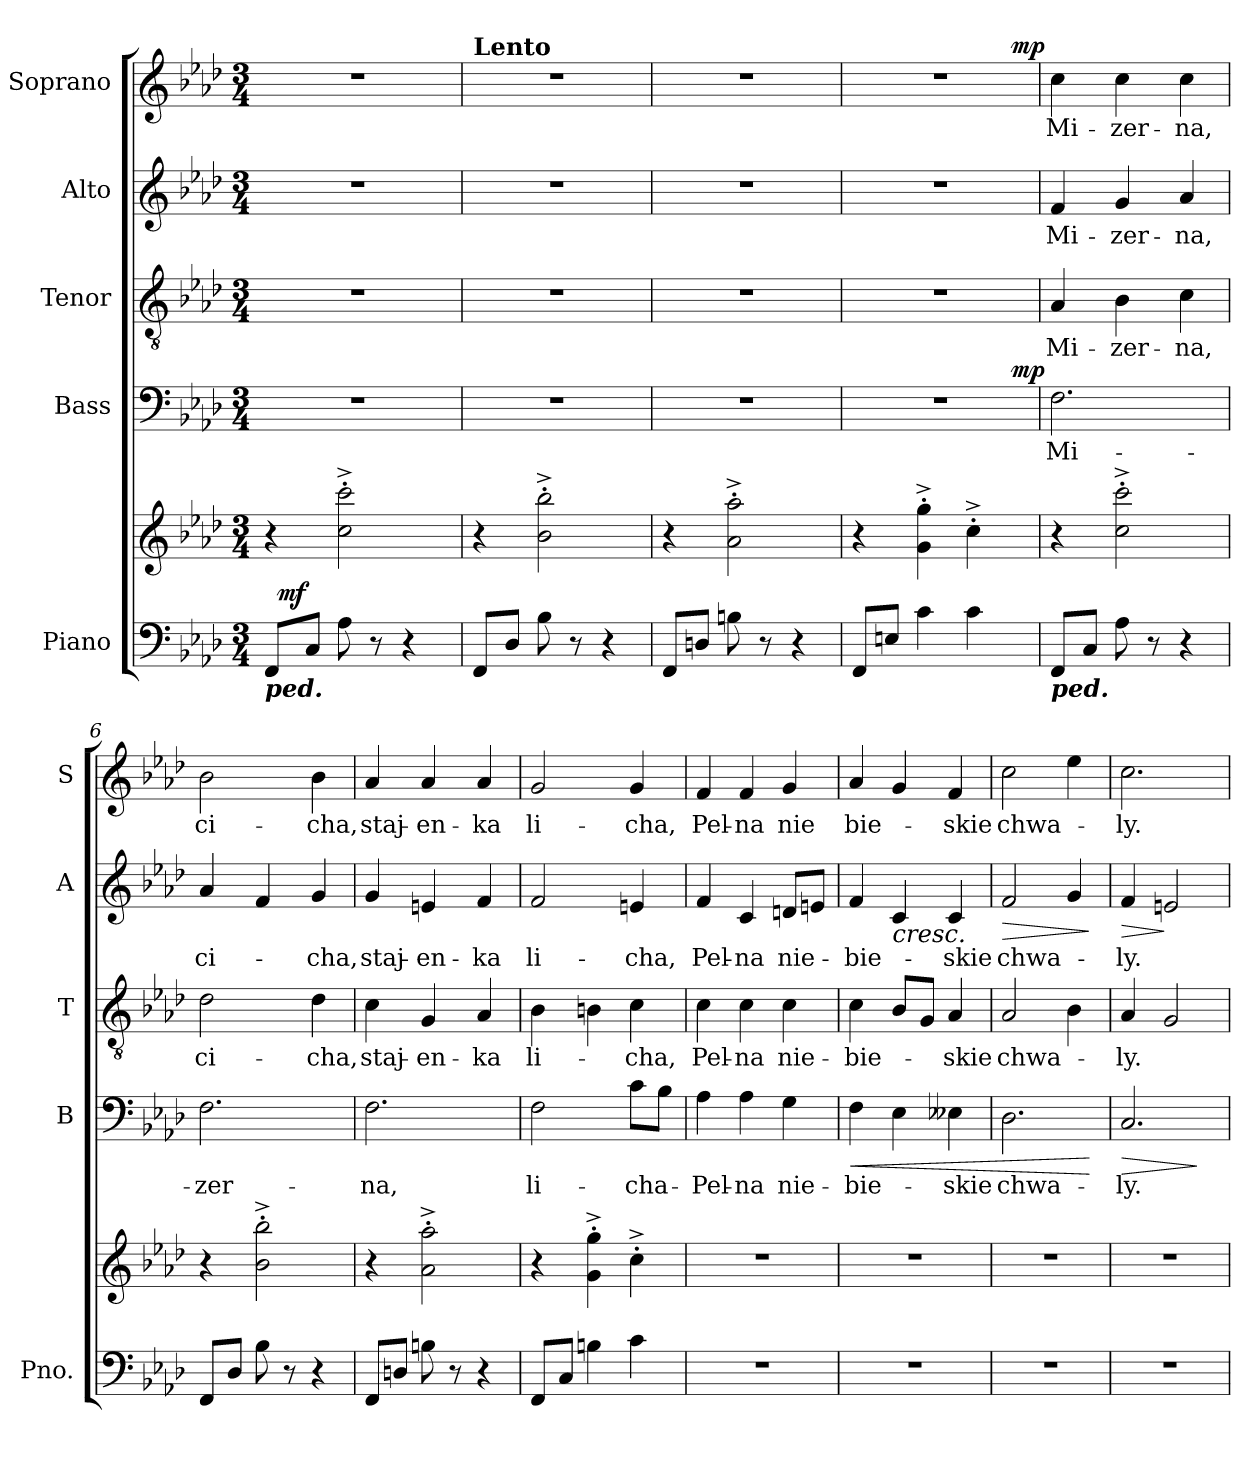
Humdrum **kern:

**kern	**kern	**dynam	**kern	**text	**dynam	**kern	**text	**kern	**text	**dynam	**kern	**text	**dynam
*part5	*part5	*part5	*part4	*part4	*part4	*part3	*part3	*part2	*part2	*part2	*part1	*part1	*part1
*staff6	*staff5	*staff5/6	*staff4	*staff4	*staff4	*staff3	*staff3	*staff2	*staff2	*staff2	*staff1	*staff1	*staff1
*I"Piano	*	*	*I"Bass	*	*	*I"Tenor	*	*I"Alto	*	*	*I"Soprano	*	*
*I'Pno.	*	*	*I'B	*	*	*I'T	*	*I'A	*	*	*I'S	*	*
*clefF4	*clefG2	*	*clefF4	*	*	*clefGv2	*	*clefG2	*	*	*clefG2	*	*
*k[b-e-a-d-]	*k[b-e-a-d-]	*	*k[b-e-a-d-]	*	*	*k[b-e-a-d-]	*	*k[b-e-a-d-]	*	*	*k[b-e-a-d-]	*	*
*f:	*f:	*	*f:	*	*	*f:	*	*f:	*	*	*f:	*	*
*M3/4	*M3/4	*	*M3/4	*	*	*M3/4	*	*M3/4	*	*	*M3/4	*	*
=1	=1	=1	=1	=1	=1	=1	=1	=1	=1	=1	=1	=1	=1
*^	*	*	*	*	*	*	*	*	*	*	*	*	*
!LO:TX:b:Bi:t=ped.	!	!	!	!	!	!	!	!	!	!	!	!	!	!
8FF/L	32ryy	4r	.	2.r	.	.	2.r	.	2.r	.	.	2.r	.	.
!	!	!	!LO:DY:a=2	!	!	!	!	!	!	!	!	!	!	!
.	2ryy	.	mf	.	.	.	.	.	.	.	.	.	.	.
8C/J	.	.	.	.	.	.	.	.	.	.	.	.	.	.
8A-\	.	2cc\^>'> 2ccc\^>'>	.	.	.	.	.	.	.	.	.	.	.	.
8r	.	.	.	.	.	.	.	.	.	.	.	.	.	.
4r	.	.	.	.	.	.	.	.	.	.	.	.	.	.
.	8..ryy	.	.	.	.	.	.	.	.	.	.	.	.	.
=2	=2	=2	=2	=2	=2	=2	=2	=2	=2	=2	=2	=2	=2	=2
!	!	!	!	!	!	!	!	!	!	!	!	!LO:TX:a:B:t=Lento	!	!
*v	*v	*	*	*	*	*	*	*	*	*	*	*	*	*
8FF/L	4r	.	2.r	.	.	2.r	.	2.r	.	.	2.r	.	.
8D-/J	.	.	.	.	.	.	.	.	.	.	.	.	.
8B-\	2b-\^>'> 2bb-\^>'>	.	.	.	.	.	.	.	.	.	.	.	.
8r	.	.	.	.	.	.	.	.	.	.	.	.	.
4r	.	.	.	.	.	.	.	.	.	.	.	.	.
=3	=3	=3	=3	=3	=3	=3	=3	=3	=3	=3	=3	=3	=3
8FF/L	4r	.	2.r	.	.	2.r	.	2.r	.	.	2.r	.	.
8Dn/J	.	.	.	.	.	.	.	.	.	.	.	.	.
8Bn\	2a-\^>'> 2aa-\^>'>	.	.	.	.	.	.	.	.	.	.	.	.
8r	.	.	.	.	.	.	.	.	.	.	.	.	.
4r	.	.	.	.	.	.	.	.	.	.	.	.	.
=4	=4	=4	=4	=4	=4	=4	=4	=4	=4	=4	=4	=4	=4
*	*	*	*^	*	*	*	*	*	*	*	*^	*	*
8FF/L	4r	.	2.r	2ryy	.	.	2.r	.	2.r	.	.	2.r	2ryy	.	.
8En/J	.	.	.	.	.	.	.	.	.	.	.	.	.	.	.
4c\	4g\^>'> 4gg\^>'>	.	.	.	.	.	.	.	.	.	.	.	.	.	.
4c\	4cc^>'>\	.	.	8ryy	.	.	.	.	.	.	.	.	8ryy	.	.
.	.	.	.	32ryy	.	.	.	.	.	.	.	.	32ryy	.	.
!	!	!	!	!	!	!LO:DY:a	!	!	!	!	!	!	!	!	!LO:DY:b
.	.	.	.	16.ryy	.	mp	.	.	.	.	.	.	16.ryy	.	mp
=5	=5	=5	=5	=5	=5	=5	=5	=5	=5	=5	=5	=5	=5	=5	=5
!LO:TX:b:Bi:t=ped.	!	!	!	!	!	!	!	!	!	!	!	!	!	!	!
!	!	!	!	!	!LO:LY:b	!	!	!LO:LY:b	!	!LO:LY:b	!	!	!	!LO:LY:b	!
*	*	*	*v	*v	*	*	*	*	*	*	*	*v	*v	*	*
8FF/L	4r	.	2.F\	Mi-	.	4A-/	Mi-	4f/	Mi-	.	4cc\	Mi-	.
8C/J	.	.	.	.	.	.	.	.	.	.	.	.	.
!	!	!	!	!	!	!	!LO:LY:b	!	!LO:LY:b	!	!	!LO:LY:b	!
8A-\	2cc\^>'> 2ccc\^>'>	.	.	.	.	4B-\	-zer-	4g/	-zer-	.	4cc\	-zer-	.
8r	.	.	.	.	.	.	.	.	.	.	.	.	.
!	!	!	!	!	!	!	!LO:LY:b	!	!LO:LY:b	!	!	!LO:LY:b	!
4r	.	.	.	.	.	4c\	-na,	4a-/	-na,	.	4cc\	-na,	.
=6	=6	=6	=6	=6	=6	=6	=6	=6	=6	=6	=6	=6	=6
!	!	!	!	!LO:LY:b	!	!	!LO:LY:b	!	!LO:LY:b	!	!	!LO:LY:b	!
8FF/L	4r	.	2.F\	-zer-	.	2d-\	ci-	4a-/	ci-	.	2b-\	ci-	.
8D-/J	.	.	.	.	.	.	.	.	.	.	.	.	.
8B-\	2b-\^>'> 2bb-\^>'>	.	.	.	.	.	.	4f/	.	.	.	.	.
8r	.	.	.	.	.	.	.	.	.	.	.	.	.
!	!	!	!	!	!	!	!LO:LY:b	!	!LO:LY:b	!	!	!LO:LY:b	!
4r	.	.	.	.	.	4d-\	-cha,	4g/	-cha,	.	4b-\	-cha,	.
=7	=7	=7	=7	=7	=7	=7	=7	=7	=7	=7	=7	=7	=7
!	!	!	!	!LO:LY:b	!	!	!LO:LY:b	!	!LO:LY:b	!	!	!LO:LY:b	!
8FF/L	4r	.	2.F\	-na,	.	4c\	staj-	4g/	staj-	.	4a-/	staj-	.
8Dn/J	.	.	.	.	.	.	.	.	.	.	.	.	.
!	!	!	!	!	!	!	!LO:LY:b	!	!LO:LY:b	!	!	!LO:LY:b	!
8Bn\	2a-\^>'> 2aa-\^>'>	.	.	.	.	4G/	-en-	4en/	-en-	.	4a-/	-en-	.
8r	.	.	.	.	.	.	.	.	.	.	.	.	.
!	!	!	!	!	!	!	!LO:LY:b	!	!LO:LY:b	!	!	!LO:LY:b	!
4r	.	.	.	.	.	4A-/	-ka	4f/	-ka	.	4a-/	-ka	.
!!LO:LB:g=z
=8	=8	=8	=8	=8	=8	=8	=8	=8	=8	=8	=8	=8	=8
!	!	!	!	!LO:LY:b	!	!	!LO:LY:b	!	!LO:LY:b	!	!	!LO:LY:b	!
8FF/L	4r	.	2F\	li-	.	4B-\	li-	2f/	li-	.	2g/	li-	.
8C/J	.	.	.	.	.	.	.	.	.	.	.	.	.
4Bn\	4g\^>'> 4gg\^>'>	.	.	.	.	4Bn\	.	.	.	.	.	.	.
!	!	!	!	!LO:LY:b	!	!	!LO:LY:b	!	!LO:LY:b	!	!	!LO:LY:b	!
4c\	4cc^>'>\	.	8c\L	-cha-	.	4c\	-cha,	4en/	-cha,	.	4g/	-cha,	.
.	.	.	8B-\J	.	.	.	.	.	.	.	.	.	.
=9	=9	=9	=9	=9	=9	=9	=9	=9	=9	=9	=9	=9	=9
!	!	!	!	!LO:LY:b	!	!	!LO:LY:b	!	!LO:LY:b	!	!	!LO:LY:b	!
2.r	2.r	.	4A-\	-Pel-	.	4c\	Pel-	4f/	Pel-	.	4f/	Pel-	.
!	!	!	!	!LO:LY:b	!	!	!LO:LY:b	!	!LO:LY:b	!	!	!LO:LY:b	!
.	.	.	4A-\	-na	.	4c\	-na	4c/	-na	.	4f/	-na	.
!	!	!	!	!LO:LY:b	!	!	!LO:LY:b	!	!LO:LY:b	!	!	!LO:LY:b	!
.	.	.	4G\	nie-	.	4c\	nie-	8dn/L	nie-	.	4g/	nie	.
.	.	.	.	.	.	.	.	8en/J	.	.	.	.	.
=10	=10	=10	=10	=10	=10	=10	=10	=10	=10	=10	=10	=10	=10
!	!	!	!	!LO:LY:b	!LO:HP:b	!	!LO:LY:b	!	!LO:LY:b	!	!	!LO:LY:b	!
2.r	2.r	.	4F\	-bie-	<	4c\	-bie-	4f/	-bie-	.	4a-/	bie-	.
!	!	!	!	!	!	!	!	!	!	!LO:HP:b	!	!	!
.	.	.	4E-\	.	.	8B-/L	.	4c/	.	<	4g/	.	.
.	.	.	.	.	.	8G/J	.	.	.	.	.	.	.
!	!	!	!	!LO:LY:b	!	!	!LO:LY:b	!	!LO:LY:b	!	!	!LO:LY:b	!
.	.	.	4E--X\	-skie	.	4A-/	-skie	4c/	-skie	.	4f/	-skie	.
=11	=11	=11	=11	=11	=11	=11	=11	=11	=11	=11	=11	=11	=11
!	!	!	!	!LO:LY:b	!	!	!LO:LY:b	!	!LO:LY:b	!LO:HP:b	!	!LO:LY:b	!
2.r	2.r	.	2.D-\	chwa-	.	2A-/	chwa-	2f/	chwa-	>	2cc\	chwa-	.
.	.	.	.	.	.	4B-\	.	4g/	.	[	4ee-\	.	.
.	.	.	.	.	[	.	.	.	.	]	.	.	.
=12	=12	=12	=12	=12	=12	=12	=12	=12	=12	=12	=12	=12	=12
!	!	!	!	!LO:LY:b	!LO:HP:b	!	!LO:LY:b	!	!LO:LY:b	!LO:HP:b	!	!LO:LY:b	!
2.r	2.r	.	2.C/	-ly.	>	4A-/	-ly.	4f/	-ly.	>	2.cc\	-ly.	.
.	.	.	.	.	.	2G/	.	2en/	.	]	.	.	.
.	.	.	.	.	]	.	.	.	.	.	.	.	.
=	=	=	=	=	=	=	=	=	=	=	=	=	=
*-	*-	*-	*-	*-	*-	*-	*-	*-	*-	*-	*-	*-	*-
